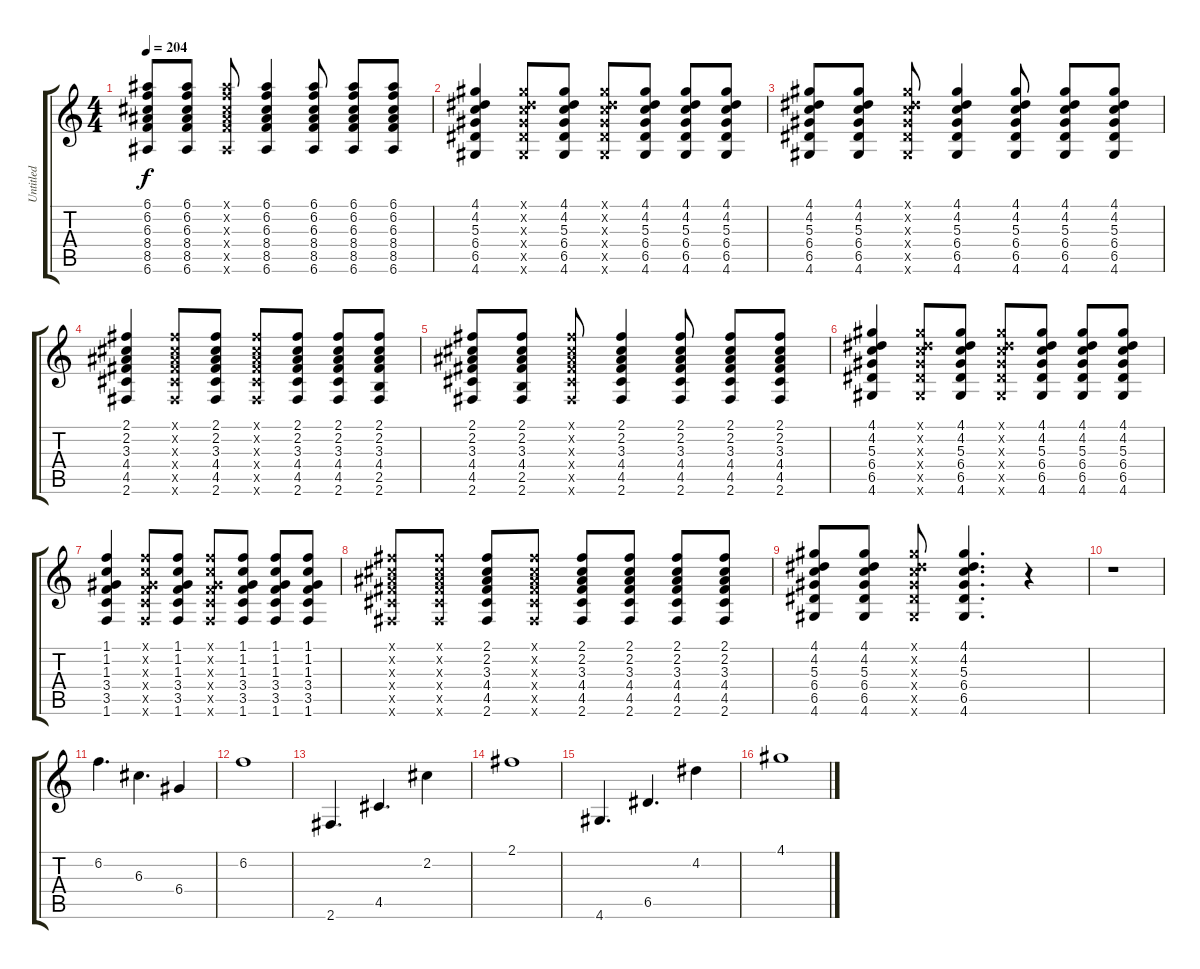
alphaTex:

\track ("Untitled" "Untitled") {instrument acousticguitarsteel}
\staff {score tabs}
\tuning (E4 B3 G3 D3 A2 E2) {hide}
\ts (4 4)
\tempo 204
\clef g2
\ks c
(6.1 6.2 6.3 8.4 8.5 6.6).8{dy f} (6.1 6.2 6.3 8.4 8.5 6.6).8 (6.1{x} 6.2{x} 6.3{x} 8.4{x} 8.5{x} 6.6{x}).8 (6.1 6.2 6.3 8.4 8.5 6.6).4 (6.1 6.2 6.3 8.4 8.5 6.6).8 (6.1 6.2 6.3 8.4 8.5 6.6).8 (6.1 6.2 6.3 8.4 8.5 6.6).8 |
(4.1 4.2 5.3 6.4 6.5 4.6).4 (4.1{x} 4.2{x} 5.3{x} 6.4{x} 6.5{x} 4.6{x}).8 (4.1 4.2 5.3 6.4 6.5 4.6).8 (4.1{x} 4.2{x} 5.3{x} 6.4{x} 6.5{x} 4.6{x}).8 (4.1 4.2 5.3 6.4 6.5 4.6).8 (4.1 4.2 5.3 6.4 6.5 4.6).8 (4.1 4.2 5.3 6.4 6.5 4.6).8 |
(4.1 4.2 5.3 6.4 6.5 4.6).8 (4.1 4.2 5.3 6.4 6.5 4.6).8 (4.1{x} 4.2{x} 5.3{x} 6.4{x} 6.5{x} 4.6{x}).8 (4.1 4.2 5.3 6.4 6.5 4.6).4 (4.1 4.2 5.3 6.4 6.5 4.6).8 (4.1 4.2 5.3 6.4 6.5 4.6).8 (4.1 4.2 5.3 6.4 6.5 4.6).8 |
(2.1 2.2 3.3 4.4 4.5 2.6).4 (2.1{x} 2.2{x} 3.3{x} 4.4{x} 4.5{x} 2.6{x}).8 (2.1 2.2 3.3 4.4 4.5 2.6).8 (2.1{x} 2.2{x} 3.3{x} 4.4{x} 4.5{x} 2.6{x}).8 (2.1 2.2 3.3 4.4 4.5 2.6).8 (2.1 2.2 3.3 4.4 4.5 2.6).8 (2.1 2.2 3.3 4.4 2.5 2.6).8 |
(2.1 2.2 3.3 4.4 4.5 2.6).8 (2.1 2.2 3.3 4.4 2.5 2.6).8 (2.1{x} 2.2{x} 3.3{x} 4.4{x} 4.5{x} 2.6{x}).8 (2.1 2.2 3.3 4.4 4.5 2.6).4 (2.1 2.2 3.3 4.4 4.5 2.6).8 (2.1 2.2 3.3 4.4 4.5 2.6).8 (2.1 2.2 3.3 4.4 4.5 2.6).8 |
(4.1 4.2 5.3 6.4 6.5 4.6).4 (4.1{x} 4.2{x} 5.3{x} 6.4{x} 6.5{x} 4.6{x}).8 (4.1 4.2 5.3 6.4 6.5 4.6).8 (4.1{x} 4.2{x} 5.3{x} 6.4{x} 6.5{x} 4.6{x}).8 (4.1 4.2 5.3 6.4 6.5 4.6).8 (4.1 4.2 5.3 6.4 6.5 4.6).8 (4.1 4.2 5.3 6.4 6.5 4.6).8 |
(1.1 1.2 1.3 3.4 3.5 1.6).4 (1.1{x} 1.2{x} 1.3{x} 3.4{x} 3.5{x} 1.6{x}).8 (1.1 1.2 1.3 3.4 3.5 1.6).8 (1.1{x} 1.2{x} 1.3{x} 3.4{x} 3.5{x} 1.6{x}).8 (1.1 1.2 1.3 3.4 3.5 1.6).8 (1.1 1.2 1.3 3.4 3.5 1.6).8 (1.1 1.2 1.3 3.4 3.5 1.6).8 |
(2.1{x} 2.2{x} 3.3{x} 4.4{x} 4.5{x} 2.6{x}).8 (2.1{x} 2.2{x} 3.3{x} 4.4{x} 4.5{x} 2.6{x}).8 (2.1 2.2 3.3 4.4 4.5 2.6).8 (2.1{x} 2.2{x} 3.3{x} 4.4{x} 4.5{x} 2.6{x}).8 (2.1 2.2 3.3 4.4 4.5 2.6).8 (2.1 2.2 3.3 4.4 4.5 2.6).8 (2.1 2.2 3.3 4.4 4.5 2.6).8 (2.1 2.2 3.3 4.4 4.5 2.6).8 |
(4.1 4.2 5.3 6.4 6.5 4.6).8 (4.1 4.2 5.3 6.4 6.5 4.6).8 (4.1{x} 4.2{x} 5.3{x} 6.4{x} 6.5{x} 4.6{x}).8 (4.1 4.2 5.3 6.4 6.5 4.6).4{d} r.4 |
r.1 |
6.2.4{d} 6.3.4{d} 6.4.4 |
6.2.1 |
2.6.4{d} 4.5.4{d} 2.2.4 |
2.1.1 |
4.6.4{d} 6.5.4{d} 4.2.4 |
4.1.1
